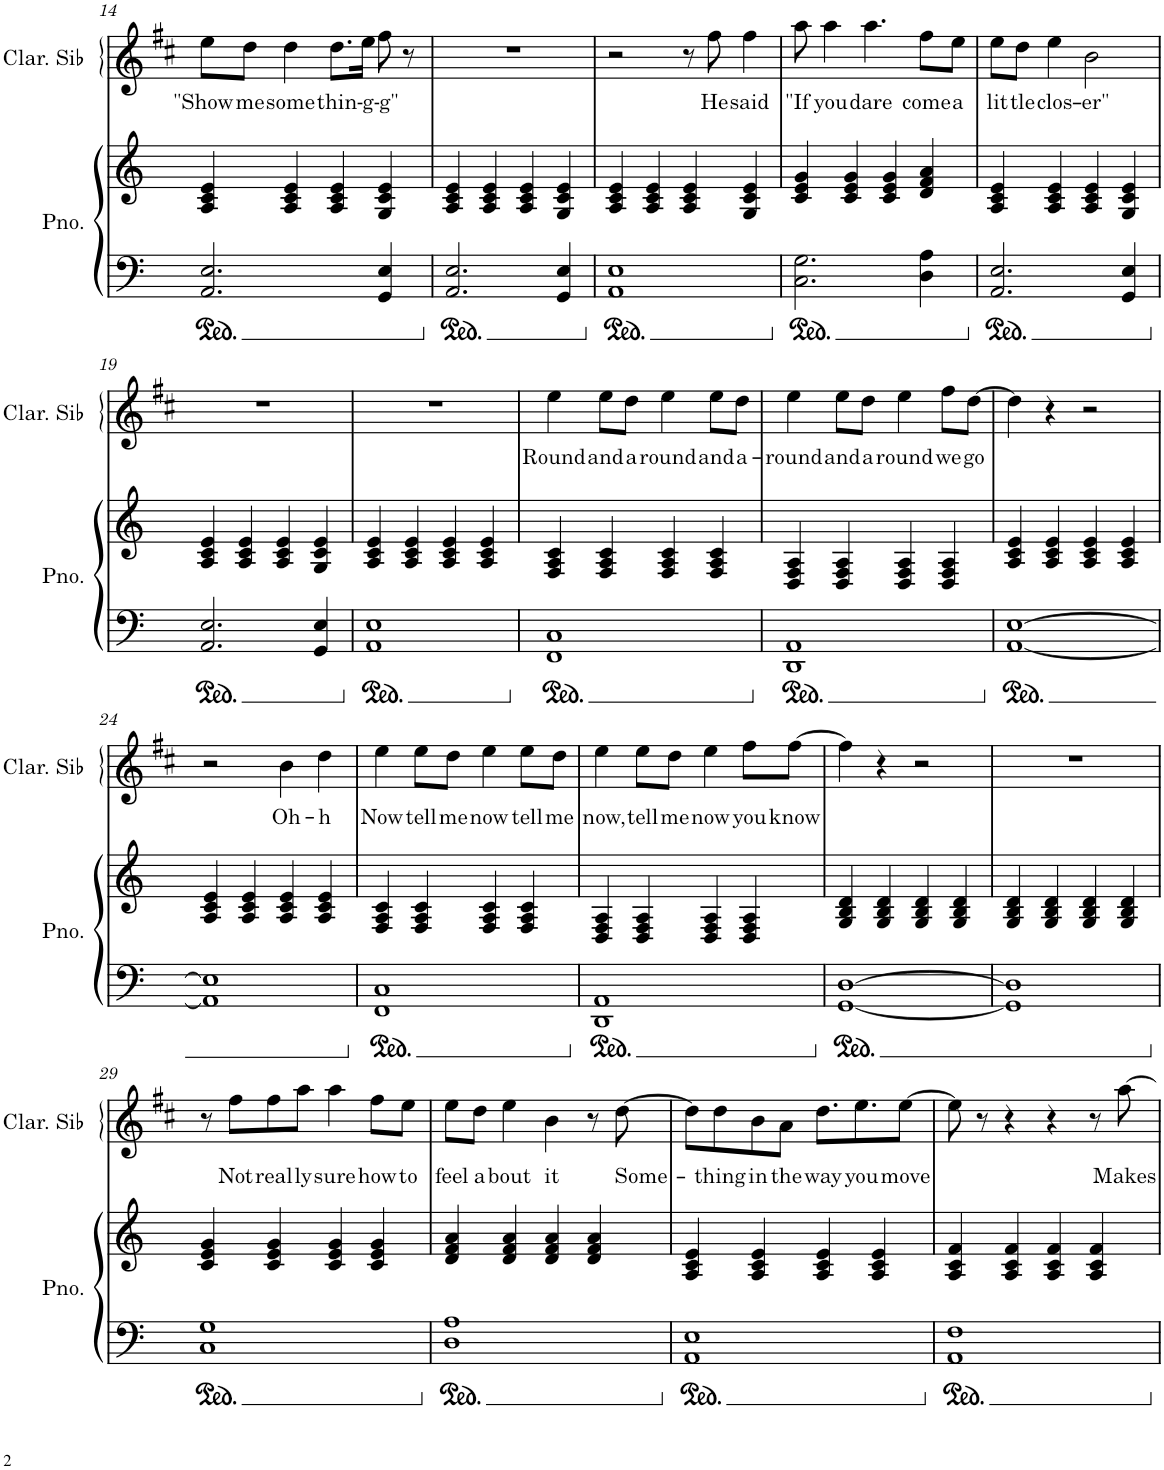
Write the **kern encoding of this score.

**kern	**kern	**kern	**text
*part2	*part2	*part1	*part1
*staff3	*staff2	*staff1	*staff1
*I"Piano	*	*I"Clarinette en Sib	*
*I'Pno.	*	*I'Clar. Sib	*
!!LO:PB:g=z
*clefF4	*clefG2	*clefG2	*
*	*	*Trd1c2	*
*k[]	*k[]	*k[f#c#]	*
*M4/4	*M4/4	*M4/4	*
=14	=14	=14	=14
!	!	!	!LO:LY:b
2.AA/ 2.E/	4A/ 4c/ 4e/	8ee\L	"Show
!	!	!	!LO:LY:b
.	.	8dd\J	me
!	!	!	!LO:LY:b
.	4A/ 4c/ 4e/	4dd\	some-
!	!	!	!LO:LY:b
.	4A/ 4c/ 4e/	8.dd\L	-thin-
!	!	!	!LO:LY:b
.	.	16ee\Jk	-g-
!	!	!	!LO:LY:b
4GG/ 4E/	4G/ 4c/ 4e/	8ff#\	-g"
.	.	8r	.
=15	=15	=15	=15
2.AA/ 2.E/	4A/ 4c/ 4e/	1r	.
.	4A/ 4c/ 4e/	.	.
.	4A/ 4c/ 4e/	.	.
4GG/ 4E/	4G/ 4c/ 4e/	.	.
=16	=16	=16	=16
1AA 1E	4A/ 4c/ 4e/	2r	.
.	4A/ 4c/ 4e/	.	.
.	4A/ 4c/ 4e/	8r	.
!	!	!	!LO:LY:b
.	.	8ff#\	He
!	!	!	!LO:LY:b
.	4G/ 4c/ 4e/	4ff#\	said
=17	=17	=17	=17
!	!	!	!LO:LY:b
2.C\ 2.G\	4c/ 4e/ 4g/	8aa\	"If
!	!	!	!LO:LY:b
.	.	4aa\	you
.	4c/ 4e/ 4g/	.	.
!	!	!	!LO:LY:b
.	.	4.aa\	dare
.	4c/ 4e/ 4g/	.	.
!	!	!	!LO:LY:b
4D\ 4A\	4d/ 4f/ 4a/	8ff#\L	come
!	!	!	!LO:LY:b
.	.	8ee\J	a
=18	=18	=18	=18
!	!	!	!LO:LY:b
2.AA/ 2.E/	4A/ 4c/ 4e/	8ee\L	lit-
!	!	!	!LO:LY:b
.	.	8dd\J	-tle
!	!	!	!LO:LY:b
.	4A/ 4c/ 4e/	4ee\	clos-
!	!	!	!LO:LY:b
.	4A/ 4c/ 4e/	2b\	-er"
4GG/ 4E/	4G/ 4c/ 4e/	.	.
!!LO:LB:g=z
=19	=19	=19	=19
2.AA/ 2.E/	4A/ 4c/ 4e/	1r	.
.	4A/ 4c/ 4e/	.	.
.	4A/ 4c/ 4e/	.	.
4GG/ 4E/	4G/ 4c/ 4e/	.	.
=20	=20	=20	=20
1AA 1E	4A/ 4c/ 4e/	1r	.
.	4A/ 4c/ 4e/	.	.
.	4A/ 4c/ 4e/	.	.
.	4A/ 4c/ 4e/	.	.
=21	=21	=21	=21
!	!	!	!LO:LY:b
1FF 1C	4F/ 4A/ 4c/	4ee\	Round
!	!	!	!LO:LY:b
.	4F/ 4A/ 4c/	8ee\L	and
!	!	!	!LO:LY:b
.	.	8dd\J	a-
!	!	!	!LO:LY:b
.	4F/ 4A/ 4c/	4ee\	-round
!	!	!	!LO:LY:b
.	4F/ 4A/ 4c/	8ee\L	and
!	!	!	!LO:LY:b
.	.	8dd\J	a-
=22	=22	=22	=22
!	!	!	!LO:LY:b
1DD 1AA	4D/ 4F/ 4A/	4ee\	-round
!	!	!	!LO:LY:b
.	4D/ 4F/ 4A/	8ee\L	and
!	!	!	!LO:LY:b
.	.	8dd\J	a-
!	!	!	!LO:LY:b
.	4D/ 4F/ 4A/	4ee\	-round
!	!	!	!LO:LY:b
.	4D/ 4F/ 4A/	8ff#\L	we
!	!	!	!LO:LY:b
.	.	[8dd\J	go
=23	=23	=23	=23
[1AA [1E	4A/ 4c/ 4e/	4dd\]	.
.	4A/ 4c/ 4e/	4r	.
.	4A/ 4c/ 4e/	2r	.
.	4A/ 4c/ 4e/	.	.
!!LO:LB:g=z
=24	=24	=24	=24
1AA] 1E]	4A/ 4c/ 4e/	2r	.
.	4A/ 4c/ 4e/	.	.
!	!	!	!LO:LY:b
.	4A/ 4c/ 4e/	4b\	Oh-
!	!	!	!LO:LY:b
.	4A/ 4c/ 4e/	4dd\	-h
=25	=25	=25	=25
!	!	!	!LO:LY:b
1FF 1C	4F/ 4A/ 4c/	4ee\	Now
!	!	!	!LO:LY:b
.	4F/ 4A/ 4c/	8ee\L	tell
!	!	!	!LO:LY:b
.	.	8dd\J	me
!	!	!	!LO:LY:b
.	4F/ 4A/ 4c/	4ee\	now
!	!	!	!LO:LY:b
.	4F/ 4A/ 4c/	8ee\L	tell
!	!	!	!LO:LY:b
.	.	8dd\J	me
=26	=26	=26	=26
!	!	!	!LO:LY:b
1DD 1AA	4D/ 4F/ 4A/	4ee\	now,
!	!	!	!LO:LY:b
.	4D/ 4F/ 4A/	8ee\L	tell
!	!	!	!LO:LY:b
.	.	8dd\J	me
!	!	!	!LO:LY:b
.	4D/ 4F/ 4A/	4ee\	now
!	!	!	!LO:LY:b
.	4D/ 4F/ 4A/	8ff#\L	you
!	!	!	!LO:LY:b
.	.	[8ff#\J	know
=27	=27	=27	=27
[1GG [1D	4G/ 4B/ 4d/	4ff#\]	.
.	4G/ 4B/ 4d/	4r	.
.	4G/ 4B/ 4d/	2r	.
.	4G/ 4B/ 4d/	.	.
=28	=28	=28	=28
1GG] 1D]	4G/ 4B/ 4d/	1r	.
.	4G/ 4B/ 4d/	.	.
.	4G/ 4B/ 4d/	.	.
.	4G/ 4B/ 4d/	.	.
!!LO:LB:g=z
=29	=29	=29	=29
1C 1G	4c/ 4e/ 4g/	8r	.
!	!	!	!LO:LY:b
.	.	8ff#\L	Not
!	!	!	!LO:LY:b
.	4c/ 4e/ 4g/	8ff#\	real-
!	!	!	!LO:LY:b
.	.	8aa\J	-ly
!	!	!	!LO:LY:b
.	4c/ 4e/ 4g/	4aa\	sure
!	!	!	!LO:LY:b
.	4c/ 4e/ 4g/	8ff#\L	how
!	!	!	!LO:LY:b
.	.	8ee\J	to
=30	=30	=30	=30
!	!	!	!LO:LY:b
1D 1A	4d/ 4f/ 4a/	8ee\L	feel
!	!	!	!LO:LY:b
.	.	8dd\J	a-
!	!	!	!LO:LY:b
.	4d/ 4f/ 4a/	4ee\	-bout
!	!	!	!LO:LY:b
.	4d/ 4f/ 4a/	4b\	it
.	4d/ 4f/ 4a/	8r	.
!	!	!	!LO:LY:b
.	.	[8dd\	Some-
=31	=31	=31	=31
1AA 1E	4A/ 4c/ 4e/	8dd\L]	.
!	!	!	!LO:LY:b
.	.	8dd\	-thing
!	!	!	!LO:LY:b
.	4A/ 4c/ 4e/	8b\	in
!	!	!	!LO:LY:b
.	.	8a\J	the
!	!	!	!LO:LY:b
.	4A/ 4c/ 4e/	8.dd\L	way
!	!	!	!LO:LY:b
.	.	8.ee\	you
.	4A/ 4c/ 4e/	.	.
!	!	!	!LO:LY:b
.	.	[8ee\J	move
=32	=32	=32	=32
1AA 1F	4A/ 4c/ 4f/	8ee\]	.
.	.	8r	.
.	4A/ 4c/ 4f/	4r	.
.	4A/ 4c/ 4f/	4r	.
.	4A/ 4c/ 4f/	8r	.
!	!	!	!LO:LY:b
.	.	[8aa\	Makes
=	=	=	=
*-	*-	*-	*-
